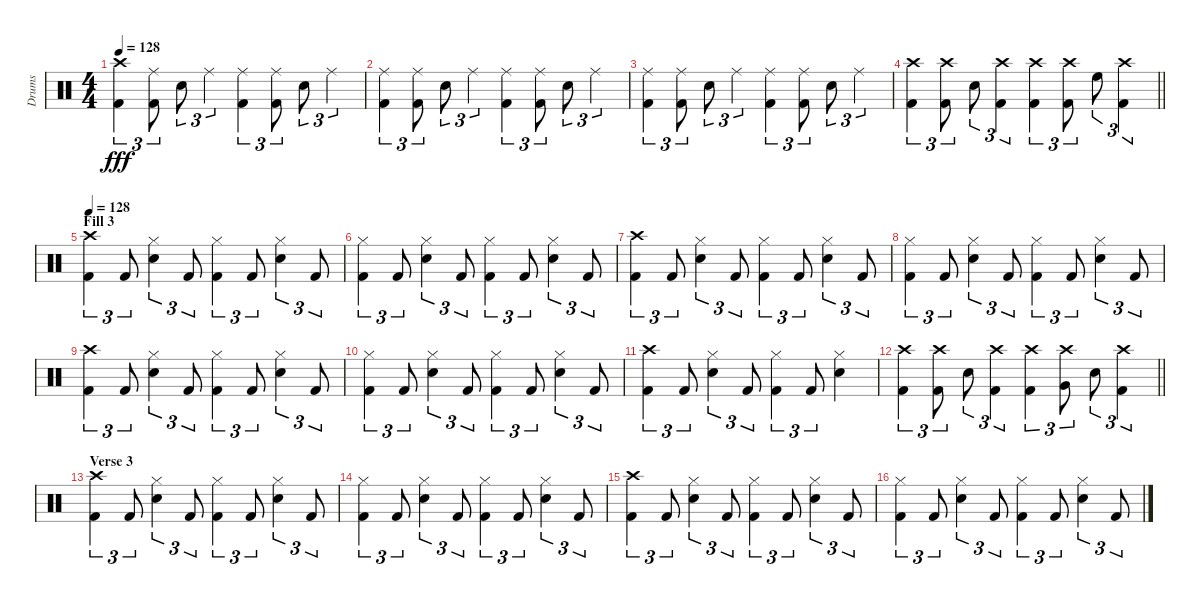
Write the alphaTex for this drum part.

\track ("Drums" "Drums") {instrument percussion}
\staff {score}
\articulation defaults
\ts (4 4)
\tempo 128
\clef neutral
\ks c
("Kick (hit) 2" "Crash high (hit)").4{tu (3 2) dy fff} ("Kick (hit) 2" "Ride (middle)").8{tu (3 2)} "Snare (hit) 2".8{tu (3 2)} "Ride (middle)".4{tu (3 2)} ("Kick (hit) 2" "Ride (middle)").4{tu (3 2)} ("Kick (hit) 2" "Ride (middle)").8{tu (3 2)} "Snare (hit) 2".8{tu (3 2)} "Ride (middle)".4{tu (3 2)} |
("Kick (hit) 2" "Ride (middle)").4{tu (3 2)} ("Kick (hit) 2" "Ride (middle)").8{tu (3 2)} "Snare (hit) 2".8{tu (3 2)} "Ride (middle)".4{tu (3 2)} ("Kick (hit) 2" "Ride (middle)").4{tu (3 2)} ("Kick (hit) 2" "Ride (middle)").8{tu (3 2)} "Snare (hit) 2".8{tu (3 2)} "Ride (middle)".4{tu (3 2)} |
("Kick (hit) 2" "Ride (middle)").4{tu (3 2)} ("Kick (hit) 2" "Ride (middle)").8{tu (3 2)} "Snare (hit) 2".8{tu (3 2)} "Ride (middle)".4{tu (3 2)} ("Kick (hit) 2" "Ride (middle)").4{tu (3 2)} ("Kick (hit) 2" "Ride (middle)").8{tu (3 2)} "Snare (hit) 2".8{tu (3 2)} "Ride (middle)".4{tu (3 2)} |
\barLineRight lightlight
("Crash high (hit)" "Kick (hit) 2").4{tu (3 2)} ("Crash high (hit)" "Kick (hit) 2").8{tu (3 2)} "Snare (hit) 2".8{tu (3 2)} ("Kick (hit) 2" "Crash high (hit)").4{tu (3 2)} ("Crash high (hit)" "Kick (hit) 2").4{tu (3 2)} ("Crash high (hit)" "Kick (hit) 2").8{tu (3 2)} "High Floor Tom (hit)".8{tu (3 2)} ("Crash high (hit)" "Kick (hit) 2").4{tu (3 2)} |
\section ("" "Fill 3")
\tempo 128
("Crash high (hit)" "Kick (hit) 2").4{tu (3 2)} "Kick (hit) 2".8{tu (3 2)} ("Hi-Hat (closed)" "Snare (hit) 2").4{tu (3 2)} "Kick (hit) 2".8{tu (3 2)} ("Kick (hit) 2" "Hi-Hat (closed)").4{tu (3 2)} "Kick (hit) 2".8{tu (3 2)} ("Hi-Hat (closed)" "Snare (hit) 2").4{tu (3 2)} "Kick (hit) 2".8{tu (3 2)} |
("Kick (hit) 2" "Hi-Hat (closed)").4{tu (3 2)} "Kick (hit) 2".8{tu (3 2)} ("Hi-Hat (closed)" "Snare (hit) 2").4{tu (3 2)} "Kick (hit) 2".8{tu (3 2)} ("Kick (hit) 2" "Hi-Hat (closed)").4{tu (3 2)} "Kick (hit) 2".8{tu (3 2)} ("Hi-Hat (closed)" "Snare (hit) 2").4{tu (3 2)} "Kick (hit) 2".8{tu (3 2)} |
("Crash high (hit)" "Kick (hit) 2").4{tu (3 2)} "Kick (hit) 2".8{tu (3 2)} ("Hi-Hat (closed)" "Snare (hit) 2").4{tu (3 2)} "Kick (hit) 2".8{tu (3 2)} ("Kick (hit) 2" "Hi-Hat (closed)").4{tu (3 2)} "Kick (hit) 2".8{tu (3 2)} ("Hi-Hat (closed)" "Snare (hit) 2").4{tu (3 2)} "Kick (hit) 2".8{tu (3 2)} |
("Kick (hit) 2" "Hi-Hat (closed)").4{tu (3 2)} "Kick (hit) 2".8{tu (3 2)} ("Hi-Hat (closed)" "Snare (hit) 2").4{tu (3 2)} "Kick (hit) 2".8{tu (3 2)} ("Kick (hit) 2" "Hi-Hat (closed)").4{tu (3 2)} "Kick (hit) 2".8{tu (3 2)} ("Hi-Hat (closed)" "Snare (hit) 2").4{tu (3 2)} "Kick (hit) 2".8{tu (3 2)} |
("Crash high (hit)" "Kick (hit) 2").4{tu (3 2)} "Kick (hit) 2".8{tu (3 2)} ("Hi-Hat (closed)" "Snare (hit) 2").4{tu (3 2)} "Kick (hit) 2".8{tu (3 2)} ("Kick (hit) 2" "Hi-Hat (closed)").4{tu (3 2)} "Kick (hit) 2".8{tu (3 2)} ("Hi-Hat (closed)" "Snare (hit) 2").4{tu (3 2)} "Kick (hit) 2".8{tu (3 2)} |
("Kick (hit) 2" "Hi-Hat (closed)").4{tu (3 2)} "Kick (hit) 2".8{tu (3 2)} ("Hi-Hat (closed)" "Snare (hit) 2").4{tu (3 2)} "Kick (hit) 2".8{tu (3 2)} ("Kick (hit) 2" "Hi-Hat (closed)").4{tu (3 2)} "Kick (hit) 2".8{tu (3 2)} ("Hi-Hat (closed)" "Snare (hit) 2").4{tu (3 2)} "Kick (hit) 2".8{tu (3 2)} |
("Crash high (hit)" "Kick (hit) 2").4{tu (3 2)} "Kick (hit) 2".8{tu (3 2)} ("Hi-Hat (closed)" "Snare (hit) 2").4{tu (3 2)} "Kick (hit) 2".8{tu (3 2)} ("Kick (hit) 2" "Hi-Hat (closed)").4{tu (3 2)} "Kick (hit) 2".8{tu (3 2)} ("Hi-Hat (closed)" "Snare (hit) 2").4 |
\barLineRight lightlight
("Kick (hit) 2" "Crash high (hit)").4{tu (3 2)} ("Kick (hit) 2" "Crash high (hit)").8{tu (3 2)} "Snare (hit) 2".8{tu (3 2)} ("Kick (hit) 2" "Crash high (hit)").4{tu (3 2)} ("Kick (hit) 2" "Crash high (hit)").4{tu (3 2)} ("Very Low Tom (hit)" "Crash high (hit)").8{tu (3 2)} "Snare (hit) 2".8{tu (3 2)} ("Kick (hit) 2" "Crash high (hit)").4{tu (3 2)} |
\section ("" "Verse 3")
("Crash high (hit)" "Kick (hit) 2").4{tu (3 2)} "Kick (hit) 2".8{tu (3 2)} ("Hi-Hat (closed)" "Snare (hit) 2").4{tu (3 2)} "Kick (hit) 2".8{tu (3 2)} ("Kick (hit) 2" "Hi-Hat (closed)").4{tu (3 2)} "Kick (hit) 2".8{tu (3 2)} ("Hi-Hat (closed)" "Snare (hit) 2").4{tu (3 2)} "Kick (hit) 2".8{tu (3 2)} |
("Kick (hit) 2" "Hi-Hat (closed)").4{tu (3 2)} "Kick (hit) 2".8{tu (3 2)} ("Hi-Hat (closed)" "Snare (hit) 2").4{tu (3 2)} "Kick (hit) 2".8{tu (3 2)} ("Kick (hit) 2" "Hi-Hat (closed)").4{tu (3 2)} "Kick (hit) 2".8{tu (3 2)} ("Hi-Hat (closed)" "Snare (hit) 2").4{tu (3 2)} "Kick (hit) 2".8{tu (3 2)} |
("Crash high (hit)" "Kick (hit) 2").4{tu (3 2)} "Kick (hit) 2".8{tu (3 2)} ("Hi-Hat (closed)" "Snare (hit) 2").4{tu (3 2)} "Kick (hit) 2".8{tu (3 2)} ("Kick (hit) 2" "Hi-Hat (closed)").4{tu (3 2)} "Kick (hit) 2".8{tu (3 2)} ("Hi-Hat (closed)" "Snare (hit) 2").4{tu (3 2)} "Kick (hit) 2".8{tu (3 2)} |
("Kick (hit) 2" "Hi-Hat (closed)").4{tu (3 2)} "Kick (hit) 2".8{tu (3 2)} ("Hi-Hat (closed)" "Snare (hit) 2").4{tu (3 2)} "Kick (hit) 2".8{tu (3 2)} ("Kick (hit) 2" "Hi-Hat (closed)").4{tu (3 2)} "Kick (hit) 2".8{tu (3 2)} ("Hi-Hat (closed)" "Snare (hit) 2").4{tu (3 2)} "Kick (hit) 2".8{tu (3 2)}
